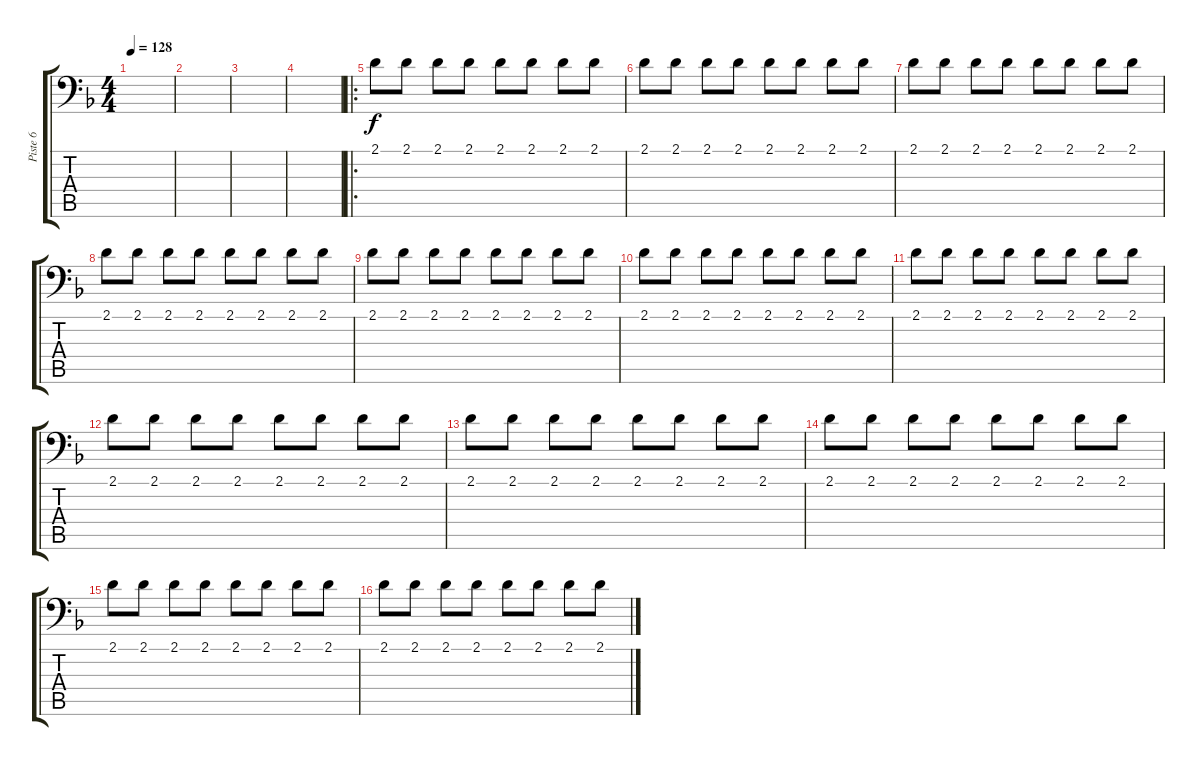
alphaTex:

\track ("Piste 6" "Piste 6") {instrument acousticbass}
\staff {score tabs}
\tuning (C3 G2 D2 A1 E1 B0) {hide}
\ts (4 4)
\tempo 128
\clef f4
\ks f
|
|
|
|
\ro
2.1.8 2.1.8 2.1.8 2.1.8 2.1.8 2.1.8 2.1.8 2.1.8 |
2.1.8 2.1.8 2.1.8 2.1.8 2.1.8 2.1.8 2.1.8 2.1.8 |
2.1.8 2.1.8 2.1.8 2.1.8 2.1.8 2.1.8 2.1.8 2.1.8 |
2.1.8 2.1.8 2.1.8 2.1.8 2.1.8 2.1.8 2.1.8 2.1.8 |
2.1.8 2.1.8 2.1.8 2.1.8 2.1.8 2.1.8 2.1.8 2.1.8 |
2.1.8 2.1.8 2.1.8 2.1.8 2.1.8 2.1.8 2.1.8 2.1.8 |
2.1.8 2.1.8 2.1.8 2.1.8 2.1.8 2.1.8 2.1.8 2.1.8 |
2.1.8 2.1.8 2.1.8 2.1.8 2.1.8 2.1.8 2.1.8 2.1.8 |
2.1.8 2.1.8 2.1.8 2.1.8 2.1.8 2.1.8 2.1.8 2.1.8 |
2.1.8 2.1.8 2.1.8 2.1.8 2.1.8 2.1.8 2.1.8 2.1.8 |
2.1.8 2.1.8 2.1.8 2.1.8 2.1.8 2.1.8 2.1.8 2.1.8 |
2.1.8 2.1.8 2.1.8 2.1.8 2.1.8 2.1.8 2.1.8 2.1.8
